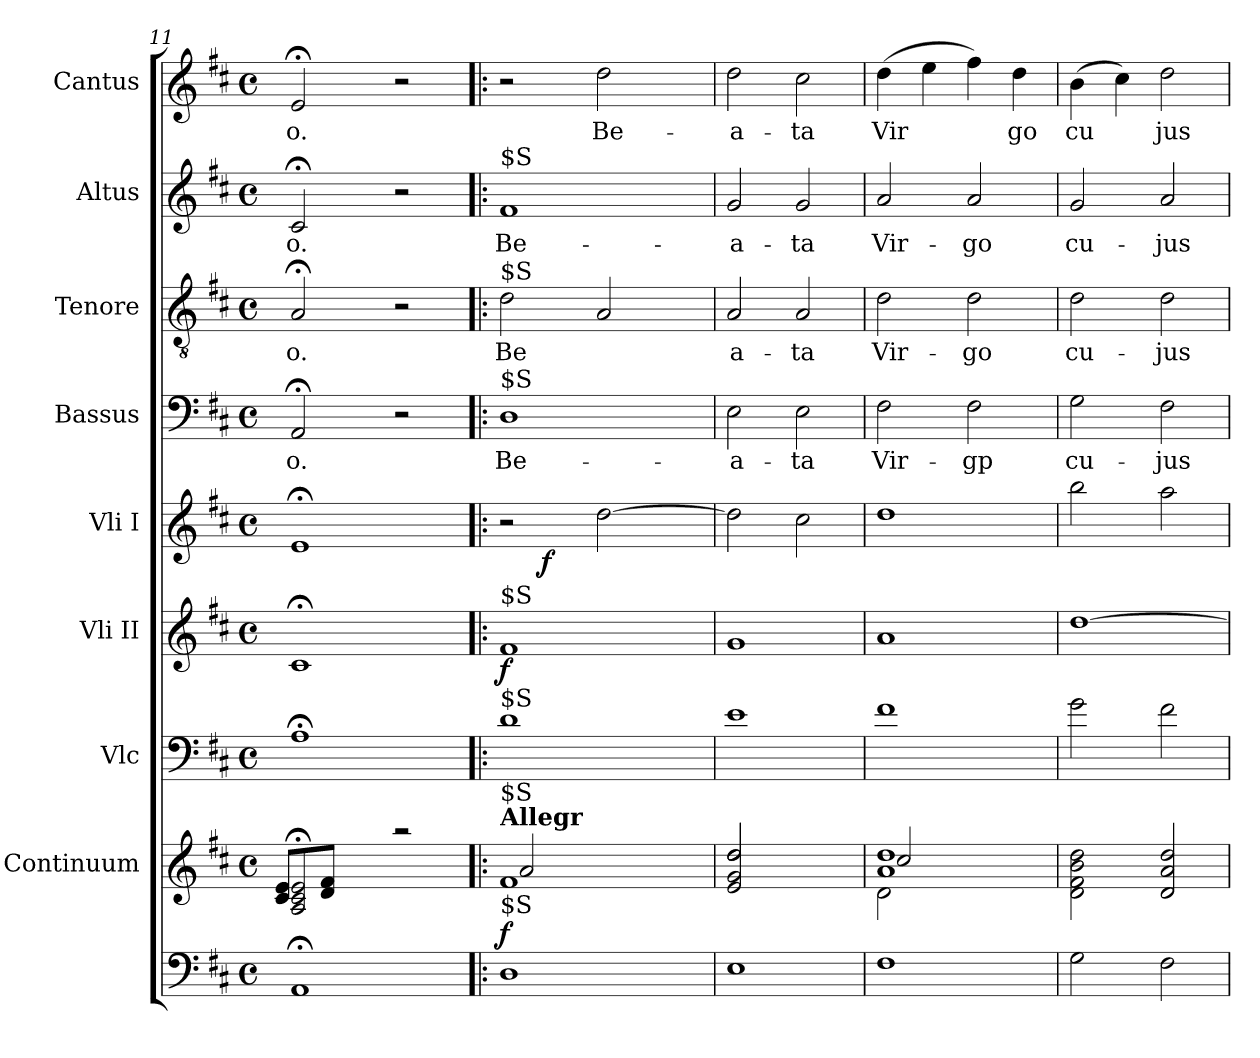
**kern	**dynam	**kern	**kern	**kern	**dynam	**kern	**dynam	**kern	**text	**kern	**text	**kern	**text	**kern	**text
*part9	*part9	*part8	*part7	*part6	*part6	*part5	*part5	*part4	*part4	*part3	*part3	*part2	*part2	*part1	*part1
*staff9	*staff9	*staff8	*staff7	*staff6	*staff6	*staff5	*staff5	*staff4	*staff4	*staff3	*staff3	*staff2	*staff2	*staff1	*staff1
*	*	*I"Continuum	*I"Vlc	*I"Vli II	*	*I"Vli I	*	*I"Bassus	*	*I"Tenore	*	*I"Altus	*	*I"Cantus	*
*clefF4	*	*clefG2	*clefF4	*clefG2	*	*clefG2	*	*clefF4	*	*clefGv2	*	*clefG2	*	*clefG2	*
*	*	*	*ITrd7c12	*	*	*	*	*	*	*	*	*	*	*	*
*k[f#c#]	*	*k[f#c#]	*k[f#c#]	*k[f#c#]	*	*k[f#c#]	*	*k[f#c#]	*	*k[f#c#]	*	*k[f#c#]	*	*k[f#c#]	*
*D:	*	*D:	*D:	*D:	*	*D:	*	*D:	*	*D:	*	*D:	*	*D:	*
*M4/4	*	*M4/4	*M4/4	*M4/4	*	*M4/4	*	*M4/4	*	*M4/4	*	*M4/4	*	*M4/4	*
*met(c)	*	*met(c)	*met(c)	*met(c)	*	*met(c)	*	*met(c)	*	*met(c)	*	*met(c)	*	*met(c)	*
=11	=11	=11	=11	=11	=11	=11	=11	=11	=11	=11	=11	=11	=11	=11	=11
*	*	*^	*	*	*	*	*	*	*	*	*	*	*	*	*
!	!	!	!	!	!	!	!	!	!	!LO:LY:b	!	!LO:LY:b	!	!LO:LY:b	!	!LO:LY:b
1AA;	.	2A/;< 2c#/;< 2e/;<	8c#/ 8e/L	1AA;	1c#;	.	1e;	.	2AA;/	-o.	2A;/	-o.	2c#;/	-o.	2e;/	-o.
.	.	.	8d/ 8f#/J	.	.	.	.	.	.	.	.	.	.	.	.	.
.	.	.	2.ryy	.	.	.	.	.	.	.	.	.	.	.	.	.
.	.	2raa	.	.	.	.	.	.	2r	.	2r	.	2r	.	2r	.
!!LO:LB:g=z
=12!|:	=12!|:	=12!|:	=12!|:	=12!|:	=12!|:	=12!|:	=12!|:	=12!|:	=12!|:	=12!|:	=12!|:	=12!|:	=12!|:	=12!|:	=12!|:	=12!|:
!	!	!	!	!	!	!	!	!	!	!	!	!	!	!	!LO:TX:a:B:t=Allegro	!
!	!	!	!	!	!	!	!	!	!	!	!	!	!	!	!LO:TX:a:t=$S	!
!	!	!	!	!	!	!	!	!	!	!	!	!	!LO:TX:a:t=$S	!	!	!
!	!	!	!	!	!	!	!	!	!	!	!LO:TX:a:t=$S	!	!	!	!	!
!	!	!	!	!	!	!	!	!	!LO:TX:a:t=$S	!	!	!	!	!	!	!
!	!	!	!	!	!	!	!LO:TX:a:t=$S	!	!	!	!	!	!	!	!	!
!	!	!	!	!	!LO:TX:a:t=$S	!	!	!	!	!	!	!	!	!	!	!
!	!	!	!	!LO:TX:a:t=$S	!	!	!	!	!	!	!	!	!	!	!	!
!	!	!LO:TX:a:B:t=Allegr	!	!	!	!	!	!	!	!	!	!	!	!	!	!
!	!	!LO:TX:a:t=$S	!	!	!	!	!	!	!	!	!	!	!	!	!	!
!LO:TX:a:t=$S	!	!	!	!	!	!	!	!	!	!	!	!	!	!	!	!
!	!LO:DY:a	!	!	!	!	!LO:DY:b	!	!	!	!LO:LY:b	!	!LO:LY:b	!	!LO:LY:b	!	!
*	*	*	*	*	*	*	*^	*	*	*	*	*	*	*	*^	*
1D	f	1f#	2a/	1D	1f#	f	2r	8ryy	.	1D	Be-	2d\	Be	1f#	Be-	2r	2.ryy	.
.	.	.	.	.	.	.	.	32ryy	.	.	.	.	.	.	.	.	.	.
!	!	!	!	!	!	!	!	!	!LO:DY:b	!	!	!	!	!	!	!	!	!
.	.	.	.	.	.	.	.	2ryy	f	.	.	.	.	.	.	.	.	.
!	!	!	!	!	!	!	!	!	!	!	!	!	!	!	!	!	!	!LO:LY:b
.	.	.	2ryy	.	.	.	[>2dd\	.	.	.	.	2A/	.	.	.	2dd\	.	Be-
.	.	.	.	.	.	.	.	4ryy	.	.	.	.	.	.	.	.	.	.
*	*	*	*	*	*	*	*	*	*	*	*	*	*	*	*	*MM224	*	*
.	.	.	.	.	.	.	.	.	.	.	.	.	.	.	.	.	4ryy	.
.	.	.	.	.	.	.	.	16.ryy	.	.	.	.	.	.	.	.	.	.
=13	=13	=13	=13	=13	=13	=13	=13	=13	=13	=13	=13	=13	=13	=13	=13	=13	=13	=13
!	!	!	!	!	!	!	!	!	!	!	!LO:LY:b	!	!LO:LY:b	!	!LO:LY:b	!	!	!LO:LY:b
*	*	*	*	*	*	*	*v	*v	*	*	*	*	*	*	*	*v	*v	*
1E	.	2e/ 2g/ 2dd/	2dd/	1E	1g	.	2dd\]	.	2E\	-a-	2A/	a-	2g/	-a-	2dd\	-a-
!	!	!	!	!	!	!	!	!	!	!LO:LY:b	!	!LO:LY:b	!	!LO:LY:b	!	!LO:LY:b
.	.	2ryy	2ryy	.	.	.	2cc#\	.	2E\	-ta	2A/	-ta	2g/	-ta	2cc#\	-ta
=14	=14	=14	=14	=14	=14	=14	=14	=14	=14	=14	=14	=14	=14	=14	=14	=14
*	*	*	*^	*	*	*	*	*	*	*	*	*	*	*	*	*
!	!	!	!	!	!	!	!	!	!	!	!LO:LY:b	!	!LO:LY:b	!	!LO:LY:b	!	!LO:LY:b
1F#	.	1a 1dd	2cc#/	2d\	1F#	1a	.	1dd	.	2F#\	Vir-	2d\	Vir-	2a/	Vir-	(>4dd\	Vir
.	.	.	.	.	.	.	.	.	.	.	.	.	.	.	.	4ee\	.
!	!	!	!	!	!	!	!	!	!	!	!LO:LY:b	!	!LO:LY:b	!	!LO:LY:b	!	!
.	.	.	2ryy	2ryy	.	.	.	.	.	2F#\	-gp	2d\	-go	2a/	-go	4ff#\)	.
!	!	!	!	!	!	!	!	!	!	!	!	!	!	!	!	!	!LO:LY:b
.	.	.	.	.	.	.	.	.	.	.	.	.	.	.	.	4dd\	go
*	*	*v	*v	*v	*	*	*	*	*	*	*	*	*	*	*	*	*
=15	=15	=15	=15	=15	=15	=15	=15	=15	=15	=15	=15	=15	=15	=15	=15
!	!	!	!	!	!	!	!	!	!LO:LY:b	!	!LO:LY:b	!	!LO:LY:b	!	!LO:LY:b
2G\	.	2d\ 2f#\ 2b\ 2dd\	2G\	[>1dd	.	2bb\	.	2G\	cu-	2d\	cu-	2g/	cu-	(>4b\	cu
.	.	.	.	.	.	.	.	.	.	.	.	.	.	4cc#\)	.
!	!	!	!	!	!	!	!	!	!LO:LY:b	!	!LO:LY:b	!	!LO:LY:b	!	!LO:LY:b
2F#\	.	2d/ 2a/ 2dd/	2F#\	.	.	2aa\	.	2F#\	-jus	2d\	-jus	2a/	-jus	2dd\	jus
=	=	=	=	=	=	=	=	=	=	=	=	=	=	=	=
*-	*-	*-	*-	*-	*-	*-	*-	*-	*-	*-	*-	*-	*-	*-	*-
